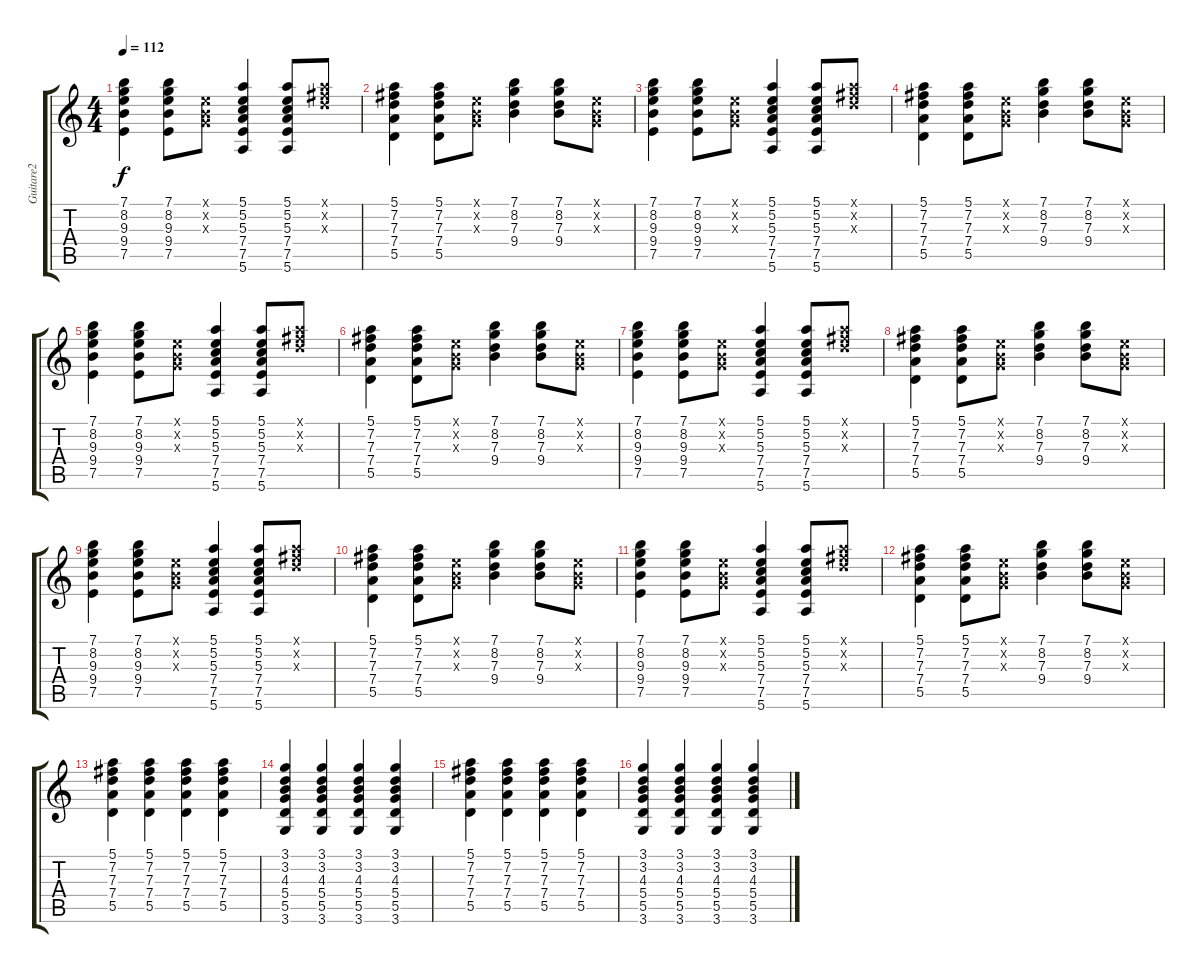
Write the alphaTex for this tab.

\track ("Guitare2" "Guitare2") {instrument acousticguitarsteel}
\staff {score tabs}
\tuning (E4 B3 G3 D3 A2 E2) {hide}
\ts (4 4)
\tempo 112
\clef g2
\ks c
(7.1 8.2 9.3 9.4 7.5).4{dy f} (7.1 8.2 9.3 9.4 7.5).8 (0.1{x} 0.2{x} 0.3{x}).8 (5.1 5.2 5.3 7.4 7.5 5.6).4 (5.1 5.2 5.3 7.4 7.5 5.6).8 (5.1{x} 7.2{x} 7.3{x}).8 |
(5.1 7.2 7.3 7.4 5.5).4 (5.1 7.2 7.3 7.4 5.5).8 (0.1{x} 0.2{x} 0.3{x}).8 (7.1 8.2 7.3 9.4).4 (7.1 8.2 7.3 9.4).8 (0.1{x} 0.2{x} 0.3{x}).8 |
(7.1 8.2 9.3 9.4 7.5).4 (7.1 8.2 9.3 9.4 7.5).8 (0.1{x} 0.2{x} 0.3{x}).8 (5.1 5.2 5.3 7.4 7.5 5.6).4 (5.1 5.2 5.3 7.4 7.5 5.6).8 (5.1{x} 7.2{x} 7.3{x}).8 |
(5.1 7.2 7.3 7.4 5.5).4 (5.1 7.2 7.3 7.4 5.5).8 (0.1{x} 0.2{x} 0.3{x}).8 (7.1 8.2 7.3 9.4).4 (7.1 8.2 7.3 9.4).8 (0.1{x} 0.2{x} 0.3{x}).8 |
(7.1 8.2 9.3 9.4 7.5).4 (7.1 8.2 9.3 9.4 7.5).8 (0.1{x} 0.2{x} 0.3{x}).8 (5.1 5.2 5.3 7.4 7.5 5.6).4 (5.1 5.2 5.3 7.4 7.5 5.6).8 (5.1{x} 7.2{x} 7.3{x}).8 |
(5.1 7.2 7.3 7.4 5.5).4 (5.1 7.2 7.3 7.4 5.5).8 (0.1{x} 0.2{x} 0.3{x}).8 (7.1 8.2 7.3 9.4).4 (7.1 8.2 7.3 9.4).8 (0.1{x} 0.2{x} 0.3{x}).8 |
(7.1 8.2 9.3 9.4 7.5).4 (7.1 8.2 9.3 9.4 7.5).8 (0.1{x} 0.2{x} 0.3{x}).8 (5.1 5.2 5.3 7.4 7.5 5.6).4 (5.1 5.2 5.3 7.4 7.5 5.6).8 (5.1{x} 7.2{x} 7.3{x}).8 |
(5.1 7.2 7.3 7.4 5.5).4 (5.1 7.2 7.3 7.4 5.5).8 (0.1{x} 0.2{x} 0.3{x}).8 (7.1 8.2 7.3 9.4).4 (7.1 8.2 7.3 9.4).8 (0.1{x} 0.2{x} 0.3{x}).8 |
(7.1 8.2 9.3 9.4 7.5).4 (7.1 8.2 9.3 9.4 7.5).8 (0.1{x} 0.2{x} 0.3{x}).8 (5.1 5.2 5.3 7.4 7.5 5.6).4 (5.1 5.2 5.3 7.4 7.5 5.6).8 (5.1{x} 7.2{x} 7.3{x}).8 |
(5.1 7.2 7.3 7.4 5.5).4 (5.1 7.2 7.3 7.4 5.5).8 (0.1{x} 0.2{x} 0.3{x}).8 (7.1 8.2 7.3 9.4).4 (7.1 8.2 7.3 9.4).8 (0.1{x} 0.2{x} 0.3{x}).8 |
(7.1 8.2 9.3 9.4 7.5).4 (7.1 8.2 9.3 9.4 7.5).8 (0.1{x} 0.2{x} 0.3{x}).8 (5.1 5.2 5.3 7.4 7.5 5.6).4 (5.1 5.2 5.3 7.4 7.5 5.6).8 (5.1{x} 7.2{x} 7.3{x}).8 |
(5.1 7.2 7.3 7.4 5.5).4 (5.1 7.2 7.3 7.4 5.5).8 (0.1{x} 0.2{x} 0.3{x}).8 (7.1 8.2 7.3 9.4).4 (7.1 8.2 7.3 9.4).8 (0.1{x} 0.2{x} 0.3{x}).8 |
(5.1 7.2 7.3 7.4 5.5).4 (5.1 7.2 7.3 7.4 5.5).4 (5.1 7.2 7.3 7.4 5.5).4 (5.1 7.2 7.3 7.4 5.5).4 |
(3.1 3.2 4.3 5.4 5.5 3.6).4 (3.1 3.2 4.3 5.4 5.5 3.6).4 (3.1 3.2 4.3 5.4 5.5 3.6).4 (3.1 3.2 4.3 5.4 5.5 3.6).4 |
(5.1 7.2 7.3 7.4 5.5).4 (5.1 7.2 7.3 7.4 5.5).4 (5.1 7.2 7.3 7.4 5.5).4 (5.1 7.2 7.3 7.4 5.5).4 |
(3.1 3.2 4.3 5.4 5.5 3.6).4 (3.1 3.2 4.3 5.4 5.5 3.6).4 (3.1 3.2 4.3 5.4 5.5 3.6).4 (3.1 3.2 4.3 5.4 5.5 3.6).4
